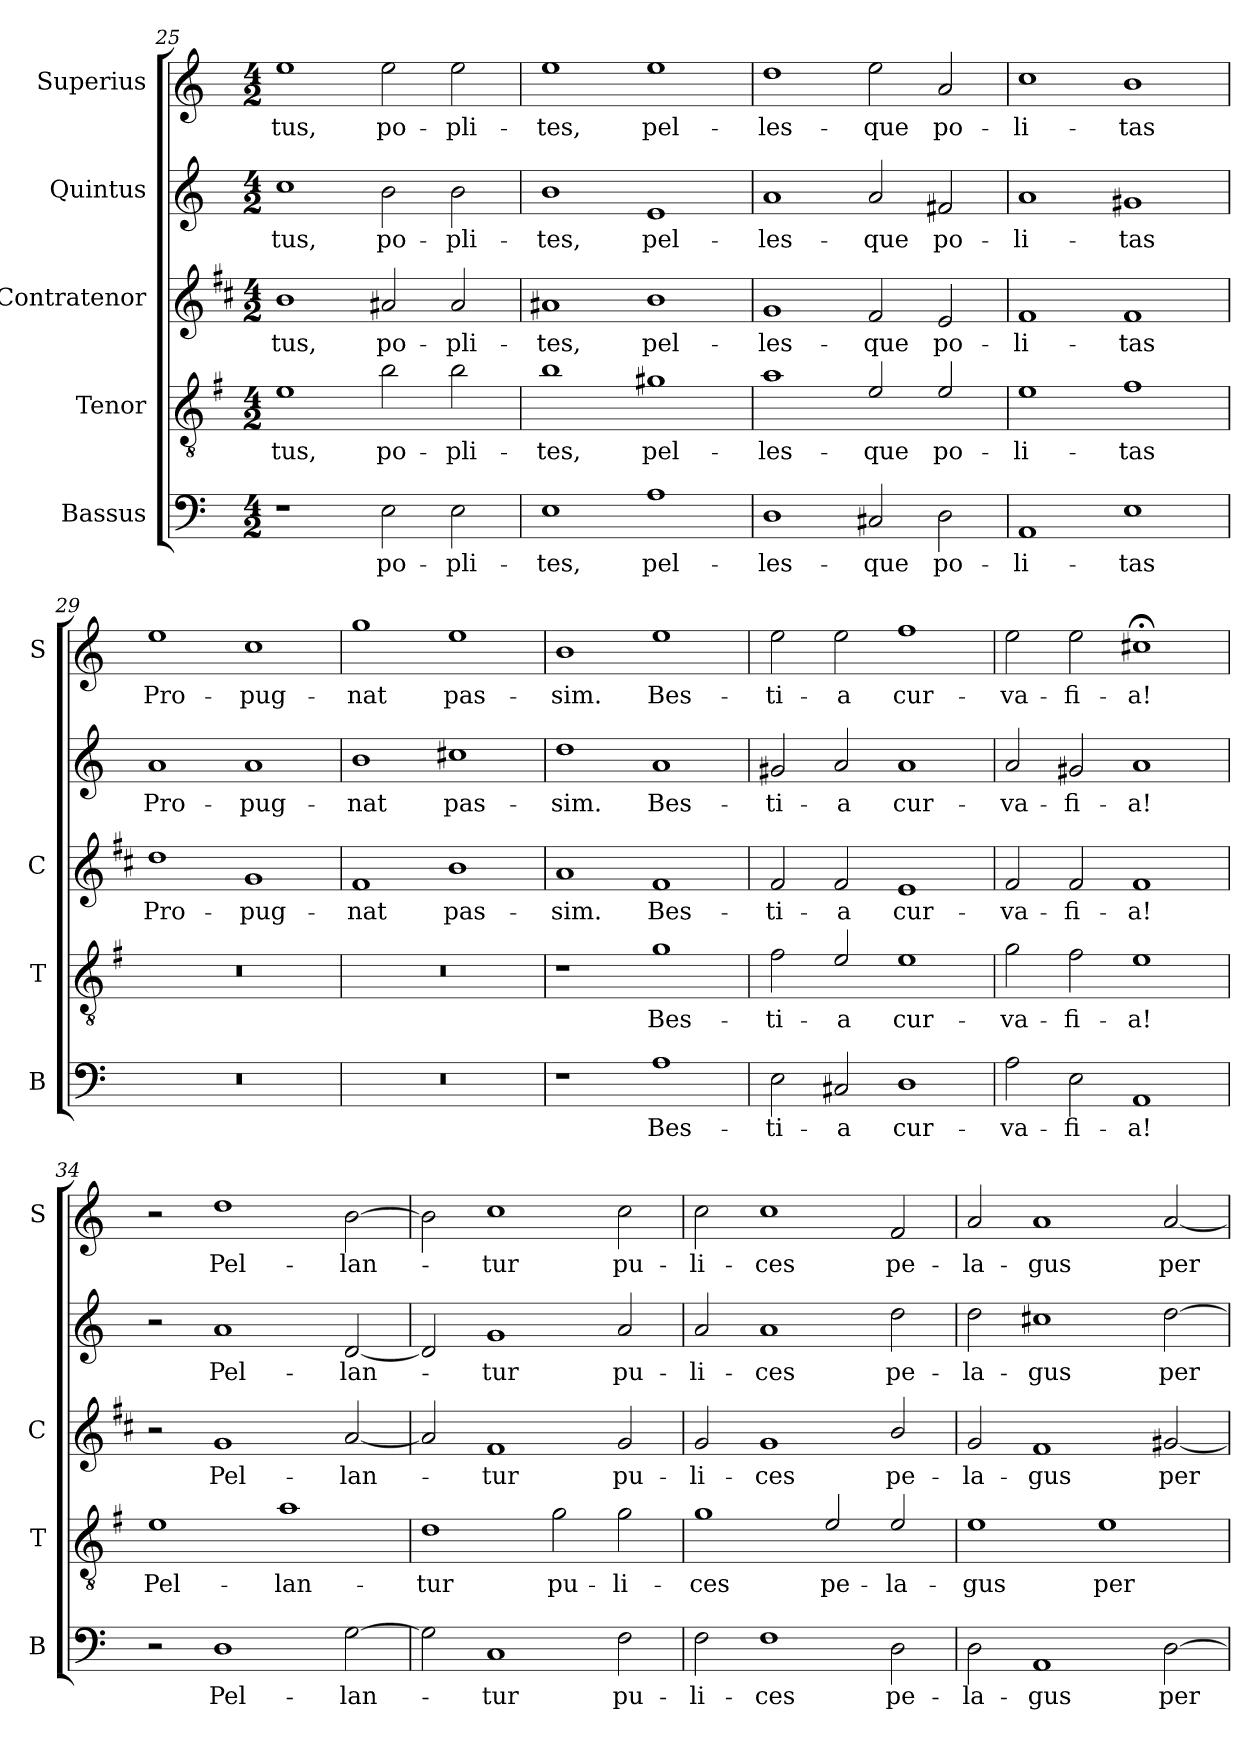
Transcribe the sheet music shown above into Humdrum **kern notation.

**kern	**text	**kern	**text	**kern	**text	**kern	**text	**kern	**text
*part5	*part5	*part4	*part4	*part3	*part3	*part2	*part2	*part1	*part1
*staff5	*staff5	*staff4	*staff4	*staff3	*staff3	*staff2	*staff2	*staff1	*staff1
*I"Bassus	*	*I"Tenor	*	*I"Contratenor	*	*I"Quintus	*	*I"Superius	*
*I'B	*	*I'T	*	*I'C	*	*	*	*I'S	*
*clefF4	*	*clefGv2	*	*clefG2	*	*clefG2	*	*clefG2	*
*	*	*ITrd4c7	*	*ITrd1c2	*	*	*	*	*
*k[]	*	*k[]	*	*k[]	*	*k[]	*	*k[]	*
*C:	*	*C:	*	*C:	*	*C:	*	*C:	*
*M4/2	*	*M4/2	*	*M4/2	*	*M4/2	*	*M4/2	*
=25	=25	=25	=25	=25	=25	=25	=25	=25	=25
!	!	!	!LO:LY:b	!	!LO:LY:b	!	!LO:LY:b	!	!LO:LY:b
1r	.	1A	-tus,	1a	-tus,	1cc	-tus,	1ee	-tus,
!	!LO:LY:b	!	!LO:LY:b	!	!LO:LY:b	!	!LO:LY:b	!	!LO:LY:b
2E\	po-	2e\	po-	2g#X/	po-	2b\	po-	2ee\	po-
!	!LO:LY:b	!	!LO:LY:b	!	!LO:LY:b	!	!LO:LY:b	!	!LO:LY:b
2E\	-pli-	2e\	-pli-	2g#/	-pli-	2b\	-pli-	2ee\	-pli-
=26	=26	=26	=26	=26	=26	=26	=26	=26	=26
!	!LO:LY:b	!	!LO:LY:b	!	!LO:LY:b	!	!LO:LY:b	!	!LO:LY:b
1E	-tes,	1e	-tes,	1g#X	-tes,	1b	-tes,	1ee	-tes,
!	!LO:LY:b	!	!LO:LY:b	!	!LO:LY:b	!	!LO:LY:b	!	!LO:LY:b
1A	pel-	1c#X	pel-	1a	pel-	1e	pel-	1ee	pel-
=27	=27	=27	=27	=27	=27	=27	=27	=27	=27
!	!LO:LY:b	!	!LO:LY:b	!	!LO:LY:b	!	!LO:LY:b	!	!LO:LY:b
1D	-les-	1d	-les-	1f	-les-	1a	-les-	1dd	-les-
!	!LO:LY:b	!	!LO:LY:b	!	!LO:LY:b	!	!LO:LY:b	!	!LO:LY:b
2C#X/	-que	2A/	-que	2e/	-que	2a/	-que	2ee\	-que
!	!LO:LY:b	!	!LO:LY:b	!	!LO:LY:b	!	!LO:LY:b	!	!LO:LY:b
2D\	po-	2A/	po-	2d/	po-	2f#X/	po-	2a/	po-
=28	=28	=28	=28	=28	=28	=28	=28	=28	=28
!	!LO:LY:b	!	!LO:LY:b	!	!LO:LY:b	!	!LO:LY:b	!	!LO:LY:b
1AA	-li-	1A	-li-	1e	-li-	1a	-li-	1cc	-li-
!	!LO:LY:b	!	!LO:LY:b	!	!LO:LY:b	!	!LO:LY:b	!	!LO:LY:b
1E	-tas	1B	-tas	1e	-tas	1g#X	-tas	1b	-tas
=29	=29	=29	=29	=29	=29	=29	=29	=29	=29
!	!	!	!	!	!LO:LY:b	!	!LO:LY:b	!	!LO:LY:b
0r	.	0r	.	1cc	Pro-	1a	Pro-	1ee	Pro-
!	!	!	!	!	!LO:LY:b	!	!LO:LY:b	!	!LO:LY:b
.	.	.	.	1f	-pug-	1a	-pug-	1cc	-pug-
!!LO:PB:g=z
=30	=30	=30	=30	=30	=30	=30	=30	=30	=30
!	!	!	!	!	!LO:LY:b	!	!LO:LY:b	!	!LO:LY:b
0r	.	0r	.	1e	-nat	1b	-nat	1gg	-nat
!	!	!	!	!	!LO:LY:b	!	!LO:LY:b	!	!LO:LY:b
.	.	.	.	1a	pas-	1cc#X	pas-	1ee	pas-
=31	=31	=31	=31	=31	=31	=31	=31	=31	=31
!	!	!	!	!	!LO:LY:b	!	!LO:LY:b	!	!LO:LY:b
1r	.	1r	.	1g	-sim.	1dd	-sim.	1b	-sim.
!	!LO:LY:b	!	!LO:LY:b	!	!LO:LY:b	!	!LO:LY:b	!	!LO:LY:b
1A	Bes-	1c	Bes-	1e	Bes-	1a	Bes-	1ee	Bes-
=32	=32	=32	=32	=32	=32	=32	=32	=32	=32
!	!LO:LY:b	!	!LO:LY:b	!	!LO:LY:b	!	!LO:LY:b	!	!LO:LY:b
2E\	-ti-	2B\	-ti-	2e/	-ti-	2g#X/	-ti-	2ee\	-ti-
!	!LO:LY:b	!	!LO:LY:b	!	!LO:LY:b	!	!LO:LY:b	!	!LO:LY:b
2C#X/	-a	2A/	-a	2e/	-a	2a/	-a	2ee\	-a
!	!LO:LY:b	!	!LO:LY:b	!	!LO:LY:b	!	!LO:LY:b	!	!LO:LY:b
1D	cur-	1A	cur-	1d	cur-	1a	cur-	1ff	cur-
=33	=33	=33	=33	=33	=33	=33	=33	=33	=33
!	!LO:LY:b	!	!LO:LY:b	!	!LO:LY:b	!	!LO:LY:b	!	!LO:LY:b
2A\	-va-	2c\	-va-	2e/	-va-	2a/	-va-	2ee\	-va-
!	!LO:LY:b	!	!LO:LY:b	!	!LO:LY:b	!	!LO:LY:b	!	!LO:LY:b
2E\	-fi-	2B\	-fi-	2e/	-fi-	2g#X/	-fi-	2ee\	-fi-
!	!LO:LY:b	!	!LO:LY:b	!	!LO:LY:b	!	!LO:LY:b	!	!LO:LY:b
1AA	-a!	1A	-a!	1e	-a!	1a	-a!	1cc#X;<	-a!
=34	=34	=34	=34	=34	=34	=34	=34	=34	=34
!	!	!	!LO:LY:b	!	!	!	!	!	!
2r	.	1A	Pel-	2r	.	2r	.	2r	.
!	!LO:LY:b	!	!	!	!LO:LY:b	!	!LO:LY:b	!	!LO:LY:b
1D	Pel-	.	.	1f	Pel-	1a	Pel-	1dd	Pel-
!	!	!	!LO:LY:b	!	!	!	!	!	!
.	.	1d	-lan-	.	.	.	.	.	.
!	!LO:LY:b	!	!	!	!LO:LY:b	!	!LO:LY:b	!	!LO:LY:b
[2G\	-lan-	.	.	[2g/	-lan-	[2d/	-lan-	[2b\	-lan-
=35	=35	=35	=35	=35	=35	=35	=35	=35	=35
!	!	!	!LO:LY:b	!	!	!	!	!	!
2G\]	.	1G	-tur	2g/]	.	2d/]	.	2b\]	.
!	!LO:LY:b	!	!	!	!LO:LY:b	!	!LO:LY:b	!	!LO:LY:b
1C	-tur	.	.	1e	-tur	1g	-tur	1cc	-tur
!	!	!	!LO:LY:b	!	!	!	!	!	!
.	.	2c\	pu-	.	.	.	.	.	.
!	!LO:LY:b	!	!LO:LY:b	!	!LO:LY:b	!	!LO:LY:b	!	!LO:LY:b
2F\	pu-	2c\	-li-	2f/	pu-	2a/	pu-	2cc\	pu-
!!LO:LB:g=z
=36	=36	=36	=36	=36	=36	=36	=36	=36	=36
!	!LO:LY:b	!	!LO:LY:b	!	!LO:LY:b	!	!LO:LY:b	!	!LO:LY:b
2F\	-li-	1c	-ces	2f/	-li-	2a/	-li-	2cc\	-li-
!	!LO:LY:b	!	!	!	!LO:LY:b	!	!LO:LY:b	!	!LO:LY:b
1F	-ces	.	.	1f	-ces	1a	-ces	1cc	-ces
!	!	!	!LO:LY:b	!	!	!	!	!	!
.	.	2A/	pe-	.	.	.	.	.	.
!	!LO:LY:b	!	!LO:LY:b	!	!LO:LY:b	!	!LO:LY:b	!	!LO:LY:b
2D\	pe-	2A/	-la-	2a/	pe-	2dd\	pe-	2f/	pe-
=37	=37	=37	=37	=37	=37	=37	=37	=37	=37
!	!LO:LY:b	!	!LO:LY:b	!	!LO:LY:b	!	!LO:LY:b	!	!LO:LY:b
2D\	-la-	1A	-gus	2f/	-la-	2dd\	-la-	2a/	-la-
!	!LO:LY:b	!	!	!	!LO:LY:b	!	!LO:LY:b	!	!LO:LY:b
1AA	-gus	.	.	1e	-gus	1cc#X	-gus	1a	-gus
!	!	!	!LO:LY:b	!	!	!	!	!	!
.	.	1A	per-	.	.	.	.	.	.
!	!LO:LY:b	!	!	!	!LO:LY:b	!	!LO:LY:b	!	!LO:LY:b
[2D\	per-	.	.	[2f#X/	per-	[2dd\	per-	[2a/	per-
=	=	=	=	=	=	=	=	=	=
*-	*-	*-	*-	*-	*-	*-	*-	*-	*-
